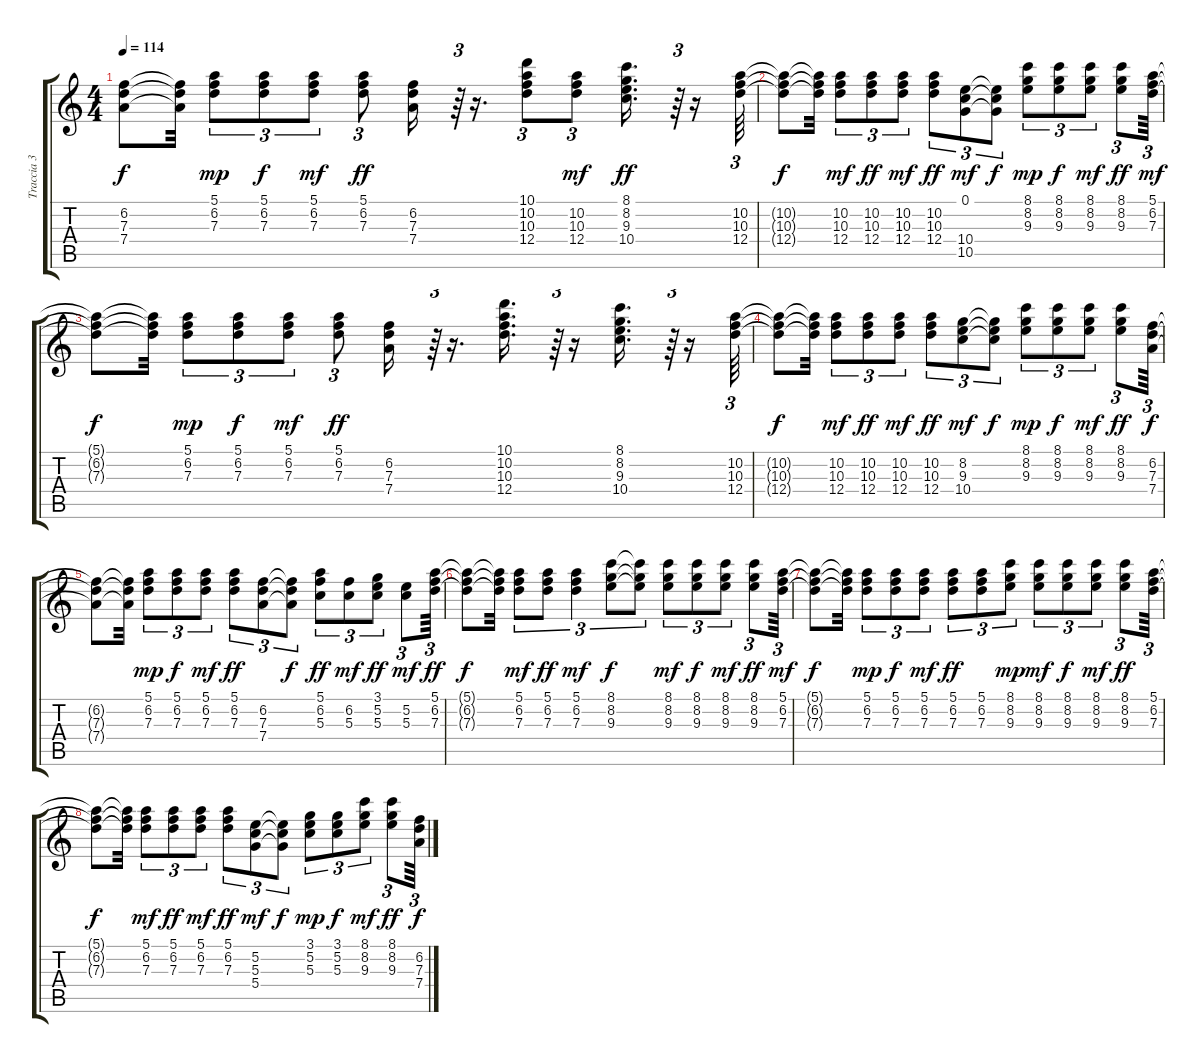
\track ("Traccia 3" "Traccia 3") {instrument acousticguitarsteel}
\staff {score tabs}
\tuning (E4 B3 G3 D3 A2 E2) {hide}
\ts (4 4)
\tempo 114
\clef g2
\ks c
(6.2{t} 7.3{t} 7.4{t}).8{dy f} (6.2{t} 7.3{t} 7.4{t}).32 (5.1 6.2 7.3).8{tu (3 2) dy mp} (5.1 6.2 7.3).8{tu (3 2) dy f} (5.1 6.2 7.3).8{tu (3 2) dy mf} (5.1 6.2 7.3).8{tu (3 2) dy ff} (6.2 7.3 7.4).16 r.64{tu (3 2)} r.16{d} (10.1 10.2 10.3 12.4).8{tu (3 2)} (10.2 10.3 12.4).8{tu (3 2) dy mf} (8.1 8.2 9.3 10.4).16{d dy ff} r.64{tu (3 2)} r.16 (10.2 10.3 12.4).64{tu (3 2)} |
(10.2{t} 10.3{t} 12.4{t}).8{dy f} (10.2{t} 10.3{t} 12.4{t}).32 (10.2 10.3 12.4).8{tu (3 2) dy mf} (10.2 10.3 12.4).8{tu (3 2) dy ff} (10.2 10.3 12.4).8{tu (3 2) dy mf} (10.2 10.3 12.4).8{tu (3 2) dy ff} (0.1 10.4 10.5).8{tu (3 2) dy mf} (0.1{t} 10.4{t} 10.5{t}).8{tu (3 2) dy f} (8.1 8.2 9.3).8{tu (3 2) dy mp} (8.1 8.2 9.3).8{tu (3 2) dy f} (8.1 8.2 9.3).8{tu (3 2) dy mf} (8.1 8.2 9.3).8{tu (3 2) dy ff} (5.1 6.2 7.3).64{tu (3 2) dy mf} |
(5.1{t} 6.2{t} 7.3{t}).8{dy f} (5.1{t} 6.2{t} 7.3{t}).32 (5.1 6.2 7.3).8{tu (3 2) dy mp} (5.1 6.2 7.3).8{tu (3 2) dy f} (5.1 6.2 7.3).8{tu (3 2) dy mf} (5.1 6.2 7.3).8{tu (3 2) dy ff} (6.2 7.3 7.4).16 r.64{tu (3 2)} r.16{d} (10.1 10.2 10.3 12.4).16{d} r.64{tu (3 2)} r.16 (8.1 8.2 9.3 10.4).16{d} r.64{tu (3 2)} r.16 (10.2 10.3 12.4).64{tu (3 2)} |
(10.2{t} 10.3{t} 12.4{t}).8{dy f} (10.2{t} 10.3{t} 12.4{t}).32 (10.2 10.3 12.4).8{tu (3 2) dy mf} (10.2 10.3 12.4).8{tu (3 2) dy ff} (10.2 10.3 12.4).8{tu (3 2) dy mf} (10.2 10.3 12.4).8{tu (3 2) dy ff} (8.2 9.3 10.4).8{tu (3 2) dy mf} (8.2{t} 9.3{t} 10.4{t}).8{tu (3 2) dy f} (8.1 8.2 9.3).8{tu (3 2) dy mp} (8.1 8.2 9.3).8{tu (3 2) dy f} (8.1 8.2 9.3).8{tu (3 2) dy mf} (8.1 8.2 9.3).8{tu (3 2) dy ff} (6.2 7.3 7.4).64{tu (3 2) dy f} |
(6.2{t} 7.3{t} 7.4{t}).8 (6.2{t} 7.3{t} 7.4{t}).32 (5.1 6.2 7.3).8{tu (3 2) dy mp} (5.1 6.2 7.3).8{tu (3 2) dy f} (5.1 6.2 7.3).8{tu (3 2) dy mf} (5.1 6.2 7.3).8{tu (3 2) dy ff} (6.2 7.3 7.4).8{tu (3 2)} (6.2{t} 7.3{t} 7.4{t}).8{tu (3 2) dy f} (5.1 6.2 5.3).8{tu (3 2) dy ff} (6.2 5.3).8{tu (3 2) dy mf} (3.1 5.2 5.3).8{tu (3 2) dy ff} (5.2 5.3).8{tu (3 2) dy mf} (5.1 6.2 7.3).64{tu (3 2) dy ff} |
(5.1{t} 6.2{t} 7.3{t}).8{dy f} (5.1{t} 6.2{t} 7.3{t}).32 (5.1 6.2 7.3).8{tu (3 2) dy mf} (5.1 6.2 7.3).8{tu (3 2) dy ff} (5.1 6.2 7.3).4{tu (3 2) dy mf} (8.1 8.2 9.3).8{tu (3 2) dy f} (8.1{t} 8.2{t} 9.3{t}).8{tu (3 2)} (8.1 8.2 9.3).8{tu (3 2) dy mf} (8.1 8.2 9.3).8{tu (3 2) dy f} (8.1 8.2 9.3).8{tu (3 2) dy mf} (8.1 8.2 9.3).8{tu (3 2) dy ff} (5.1 6.2 7.3).64{tu (3 2) dy mf} |
(5.1{t} 6.2{t} 7.3{t}).8{dy f} (5.1{t} 6.2{t} 7.3{t}).32 (5.1 6.2 7.3).8{tu (3 2) dy mp} (5.1 6.2 7.3).8{tu (3 2) dy f} (5.1 6.2 7.3).8{tu (3 2) dy mf} (5.1 6.2 7.3).8{tu (3 2) dy ff} (5.1 6.2 7.3).8{tu (3 2)} (8.1 8.2 9.3).8{tu (3 2) dy mp} (8.1 8.2 9.3).8{tu (3 2) dy mf} (8.1 8.2 9.3).8{tu (3 2) dy f} (8.1 8.2 9.3).8{tu (3 2) dy mf} (8.1 8.2 9.3).8{tu (3 2) dy ff} (5.1 6.2 7.3).64{tu (3 2)} |
(5.1{t} 6.2{t} 7.3{t}).8{dy f} (5.1{t} 6.2{t} 7.3{t}).32 (5.1 6.2 7.3).8{tu (3 2) dy mf} (5.1 6.2 7.3).8{tu (3 2) dy ff} (5.1 6.2 7.3).8{tu (3 2) dy mf} (5.1 6.2 7.3).8{tu (3 2) dy ff} (5.2 5.3 5.4).8{tu (3 2) dy mf} (5.2{t} 5.3{t} 5.4{t}).8{tu (3 2) dy f} (3.1 5.2 5.3).8{tu (3 2) dy mp} (3.1 5.2 5.3).8{tu (3 2) dy f} (8.1 8.2 9.3).8{tu (3 2) dy mf} (8.1 8.2 9.3).8{tu (3 2) dy ff} (6.2 7.3 7.4).64{tu (3 2) dy f}
